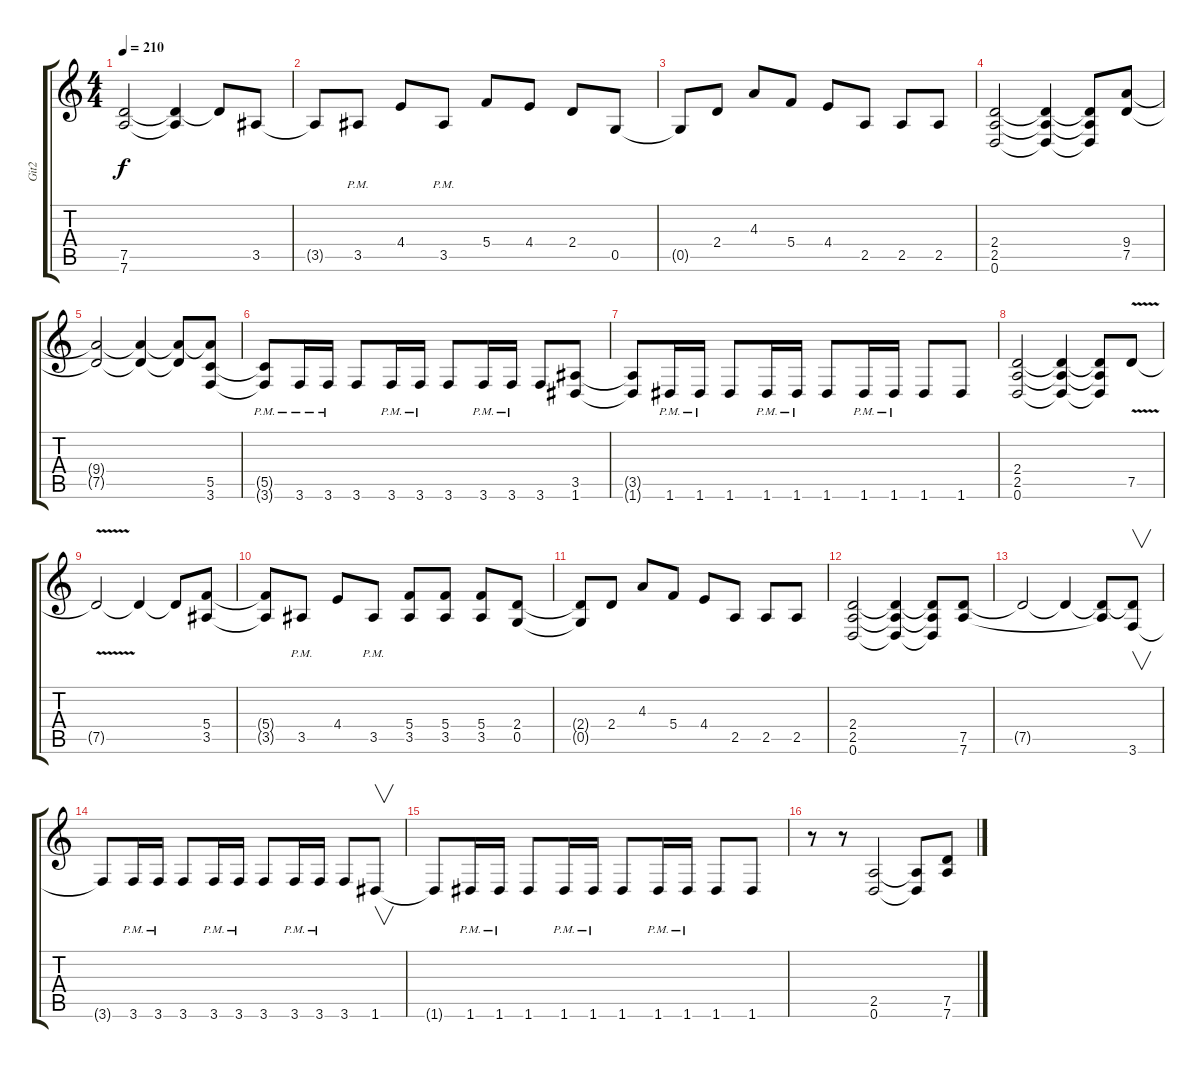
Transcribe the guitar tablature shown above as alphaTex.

\track ("Git2" "Git2") {instrument overdrivenguitar}
\staff {score tabs}
\tuning (D4 A3 F3 C3 G2 D2) {hide}
\ts (4 4)
\tempo 210
\clef g2
\ks c
(7.5{t} 7.6{t}).2{dy f} (7.5{t} 7.6{t}).4 7.5{t}.8 3.5.8 |
3.5{t}.8 3.5{pm}.8 4.4.8 3.5{pm}.8 5.4.8 4.4.8 2.4.8 0.5.8 |
0.5{t}.8 2.4.8 4.3.8 5.4.8 4.4.8 2.5.8 2.5.8 2.5.8 |
(2.4 2.5 0.6).2 (2.4{t} 2.5{t} 0.6{t}).4 (2.4{t} 2.5{t} 0.6{t}).8 (9.4 7.5).8 |
(9.4{t} 7.5{t}).2 (9.4{t} 7.5{t}).4 (9.4{t} 7.5{t}).8 (9.4{t} 5.5 3.6).8 |
(5.5{t} 3.6{pm t}).8 3.6{pm}.16 3.6{pm}.16 3.6.8 3.6{pm}.16 3.6{pm}.16 3.6.8 3.6{pm}.16 3.6{pm}.16 3.6.8 (3.5 1.6).8 |
(3.5{t} 1.6{t}).8 1.6{pm}.16 1.6{pm}.16 1.6.8 1.6{pm}.16 1.6{pm}.16 1.6.8 1.6{pm}.16 1.6{pm}.16 1.6.8 1.6.8 |
(2.4 2.5 0.6).2 (2.4{t} 2.5{t} 0.6{t}).4 (2.4{t} 2.5{t} 0.6{t}).8 7.5{v}.8 |
7.5{t}.2 7.5{t}.4 7.5{t}.8 (5.4 3.5).8 |
(5.4{t} 3.5{t}).8 3.5{pm}.8 4.4.8 3.5{pm}.8 (5.4 3.5).8 (5.4 3.5).8 (5.4 3.5).8 (2.4 0.5).8 |
(2.4{t} 0.5{t}).8 2.4.8 4.3.8 5.4.8 4.4.8 2.5.8 2.5.8 2.5.8 |
(2.4 2.5 0.6).2 (2.4{t} 2.5{t} 0.6{t}).4 (2.4{t} 2.5{t} 0.6{t}).8 (7.5 7.6).8 |
7.5{t}.2 7.5{t}.4 (7.5{t} 7.6{t}).8 (7.5{t} 3.6).8{v} |
3.6{t}.8 3.6{pm}.16 3.6{pm}.16 3.6.8 3.6{pm}.16 3.6{pm}.16 3.6.8 3.6{pm}.16 3.6{pm}.16 3.6.8 1.6.8{v} |
1.6{t}.8 1.6{pm}.16 1.6{pm}.16 1.6.8 1.6{pm}.16 1.6{pm}.16 1.6.8 1.6{pm}.16 1.6{pm}.16 1.6.8 1.6.8 |
r.8 r.8 (2.5 0.6).2 (2.5{t} 0.6{t}).8 (7.5 7.6).8
